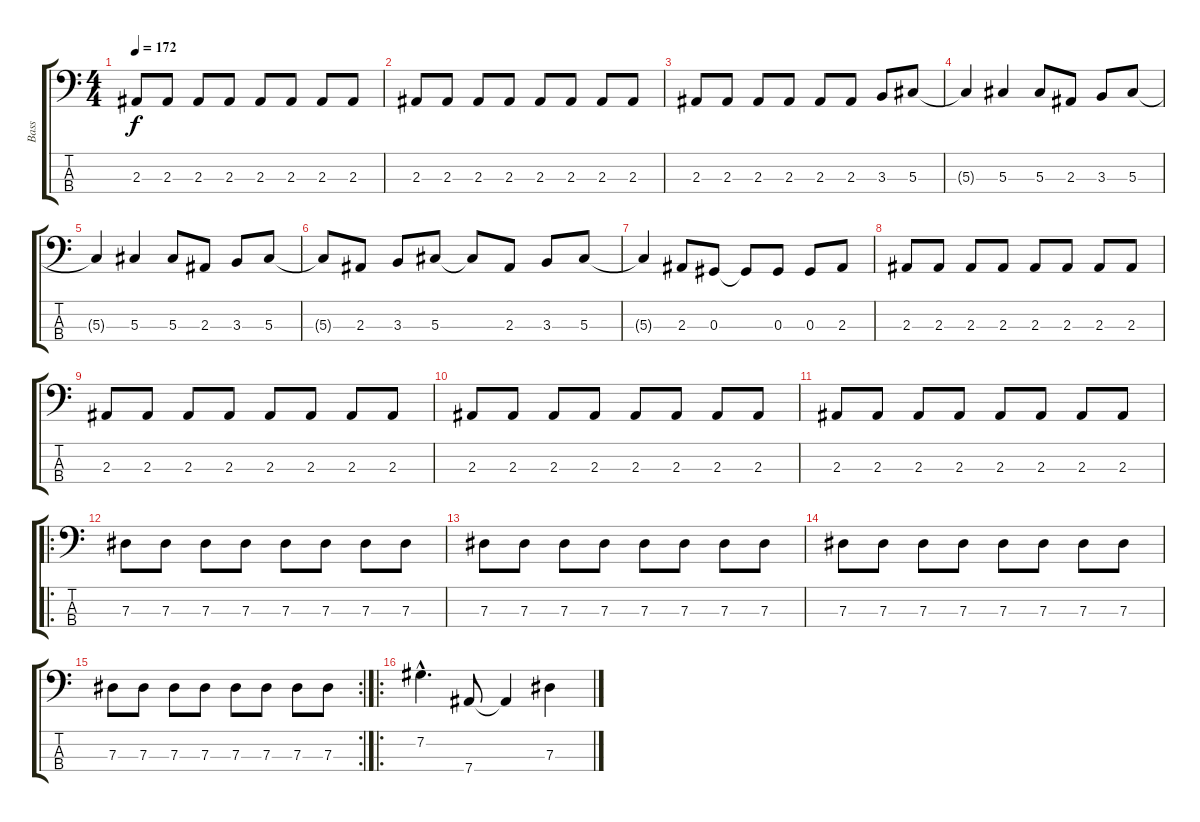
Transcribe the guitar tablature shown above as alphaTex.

\track ("Bass" "Bass") {instrument electricbasspick}
\staff {score tabs}
\tuning (Gb2 Db2 Ab1 Eb1) {hide}
\ts (4 4)
\tempo 172
\clef f4
\ks c
2.3.8{dy f} 2.3.8 2.3.8 2.3.8 2.3.8 2.3.8 2.3.8 2.3.8 |
2.3.8 2.3.8 2.3.8 2.3.8 2.3.8 2.3.8 2.3.8 2.3.8 |
2.3.8 2.3.8 2.3.8 2.3.8 2.3.8 2.3.8 3.3.8 5.3.8 |
5.3{t}.4 5.3.4 5.3.8 2.3.8 3.3.8 5.3.8 |
5.3{t}.4 5.3.4 5.3.8 2.3.8 3.3.8 5.3.8 |
5.3{t}.8 2.3.8 3.3.8 5.3.8 5.3{t}.8 2.3.8 3.3.8 5.3.8 |
5.3{t}.4 2.3.8 0.3.8 0.3{t}.8 0.3.8 0.3.8 2.3.8 |
2.3.8 2.3.8 2.3.8 2.3.8 2.3.8 2.3.8 2.3.8 2.3.8 |
2.3.8 2.3.8 2.3.8 2.3.8 2.3.8 2.3.8 2.3.8 2.3.8 |
2.3.8 2.3.8 2.3.8 2.3.8 2.3.8 2.3.8 2.3.8 2.3.8 |
2.3.8 2.3.8 2.3.8 2.3.8 2.3.8 2.3.8 2.3.8 2.3.8 |
\ro
7.3.8 7.3.8 7.3.8 7.3.8 7.3.8 7.3.8 7.3.8 7.3.8 |
7.3.8 7.3.8 7.3.8 7.3.8 7.3.8 7.3.8 7.3.8 7.3.8 |
7.3.8 7.3.8 7.3.8 7.3.8 7.3.8 7.3.8 7.3.8 7.3.8 |
\rc 2
7.3.8 7.3.8 7.3.8 7.3.8 7.3.8 7.3.8 7.3.8 7.3.8 |
\ro
7.2{hac}.4{d} 7.4.8 7.4{t}.4 7.3.4
